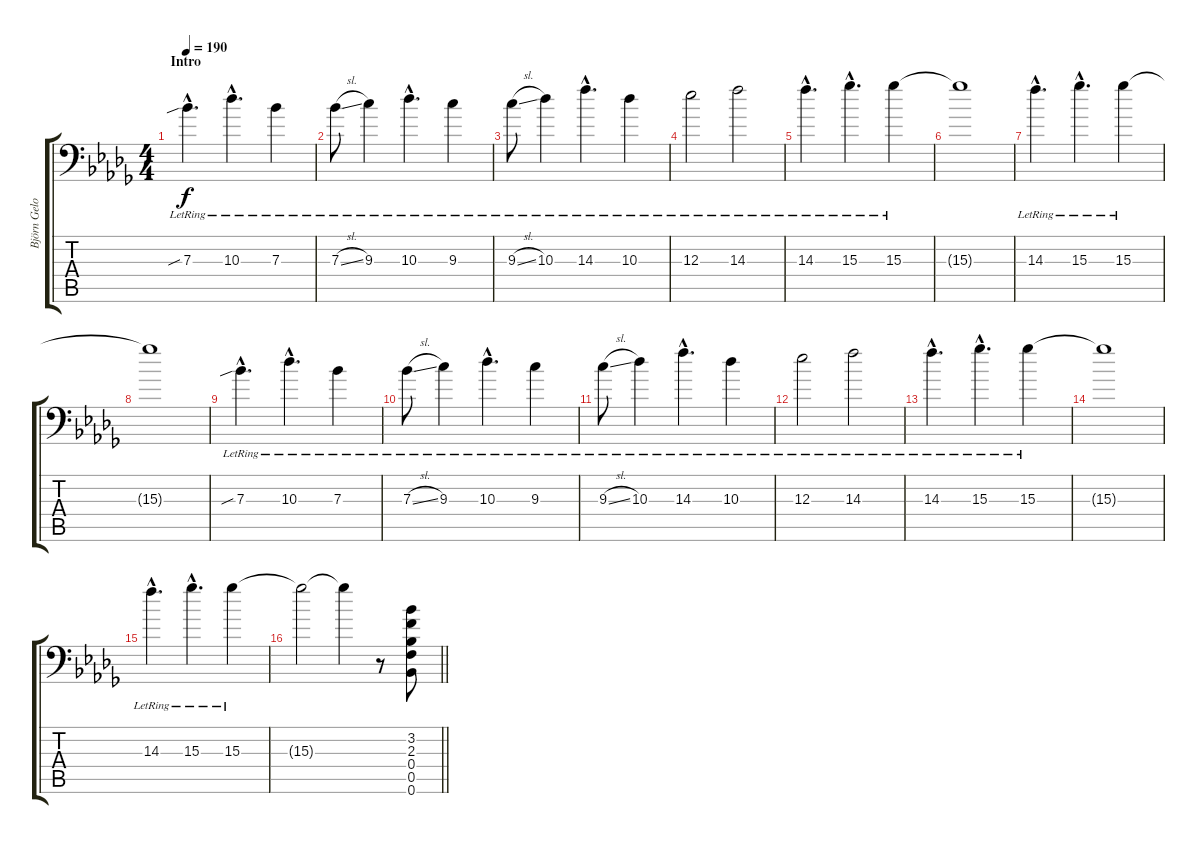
\track ("Björn Gelotte" "Björn Gelo") {instrument distortionguitar}
\staff {score tabs}
\tuning (C4 G3 Eb3 Bb2 F2 Bb1) {hide}
\ts (4 4)
\section ("" "Intro")
\tempo 190
\clef f4
\ks db
7.3{sib hac lr}.4{d dy f instrument electricguitarjazz} 10.3{hac lr}.4{d} 7.3{lr}.4 |
7.3{sl lr}.8 9.3{lr}.4 10.3{hac lr}.4{d} 9.3{lr}.4 |
9.3{sl lr}.8 10.3{lr}.4 14.3{hac lr}.4{d} 10.3{lr}.4 |
12.3{lr}.2 14.3{lr}.2 |
14.3{hac lr}.4{d} 15.3{hac lr}.4{d} 15.3{lr}.4 |
15.3{t}.1 |
14.3{hac lr}.4{d} 15.3{hac lr}.4{d} 15.3{lr}.4 |
15.3{t}.1 |
7.3{sib hac lr}.4{d} 10.3{hac lr}.4{d} 7.3{lr}.4 |
7.3{sl lr}.8 9.3{lr}.4 10.3{hac lr}.4{d} 9.3{lr}.4 |
9.3{sl lr}.8 10.3{lr}.4 14.3{hac lr}.4{d} 10.3{lr}.4 |
12.3{lr}.2 14.3{lr}.2 |
14.3{hac lr}.4{d} 15.3{hac lr}.4{d} 15.3{lr}.4 |
15.3{t}.1 |
14.3{hac lr}.4{d} 15.3{hac lr}.4{d} 15.3{lr}.4 |
\barLineRight lightlight
15.3{t}.2 15.3{t}.4 r.8{instrument distortionguitar} (3.2 2.3 0.4 0.5 0.6).8
